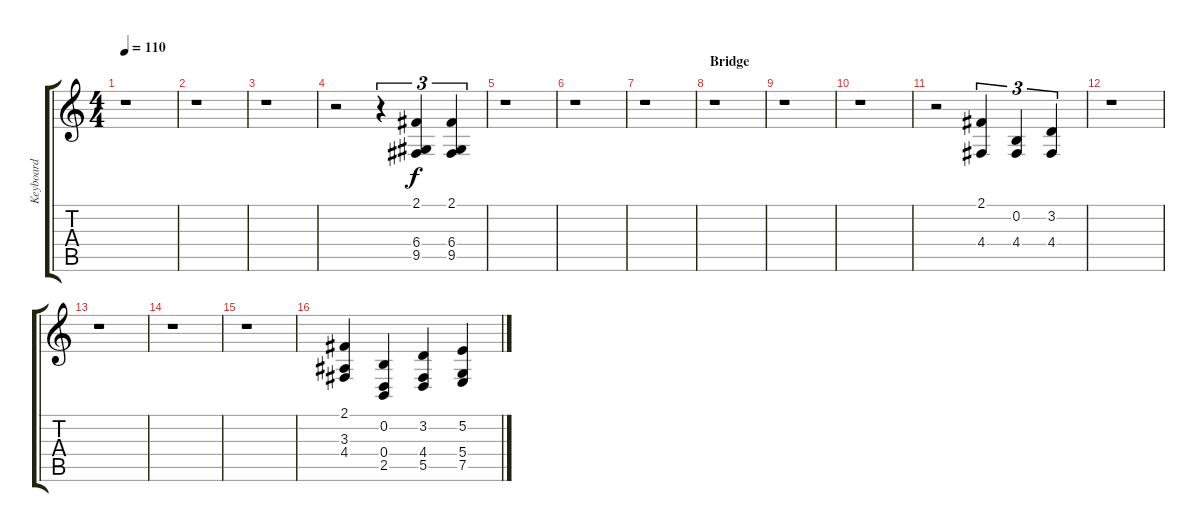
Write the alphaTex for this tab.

\track ("Keyboard" "Keyboard") {instrument acousticgrandpiano}
\staff {score tabs}
\tuning (E4 B3 G3 D3 A2 E2) {hide}
\ts (4 4)
\tempo 110
\clef g2
\ks c
r.1{dy f} |
r.1 |
r.1 |
r.2 r.4{tu (3 2)} (2.1 6.4 9.5).4{tu (3 2)} (2.1 6.4 9.5).4{tu (3 2)} |
r.1 |
r.1 |
r.1 |
\section ("" "Bridge")
r.1 |
r.1 |
r.1 |
r.2 (2.1 4.4).4{tu (3 2)} (0.2 4.4).4{tu (3 2)} (3.2 4.4).4{tu (3 2)} |
r.1 |
r.1 |
r.1 |
r.1 |
(2.1 3.3 4.4).4 (0.2 0.4 2.5).4 (3.2 4.4 5.5).4 (5.2 5.4 7.5).4
